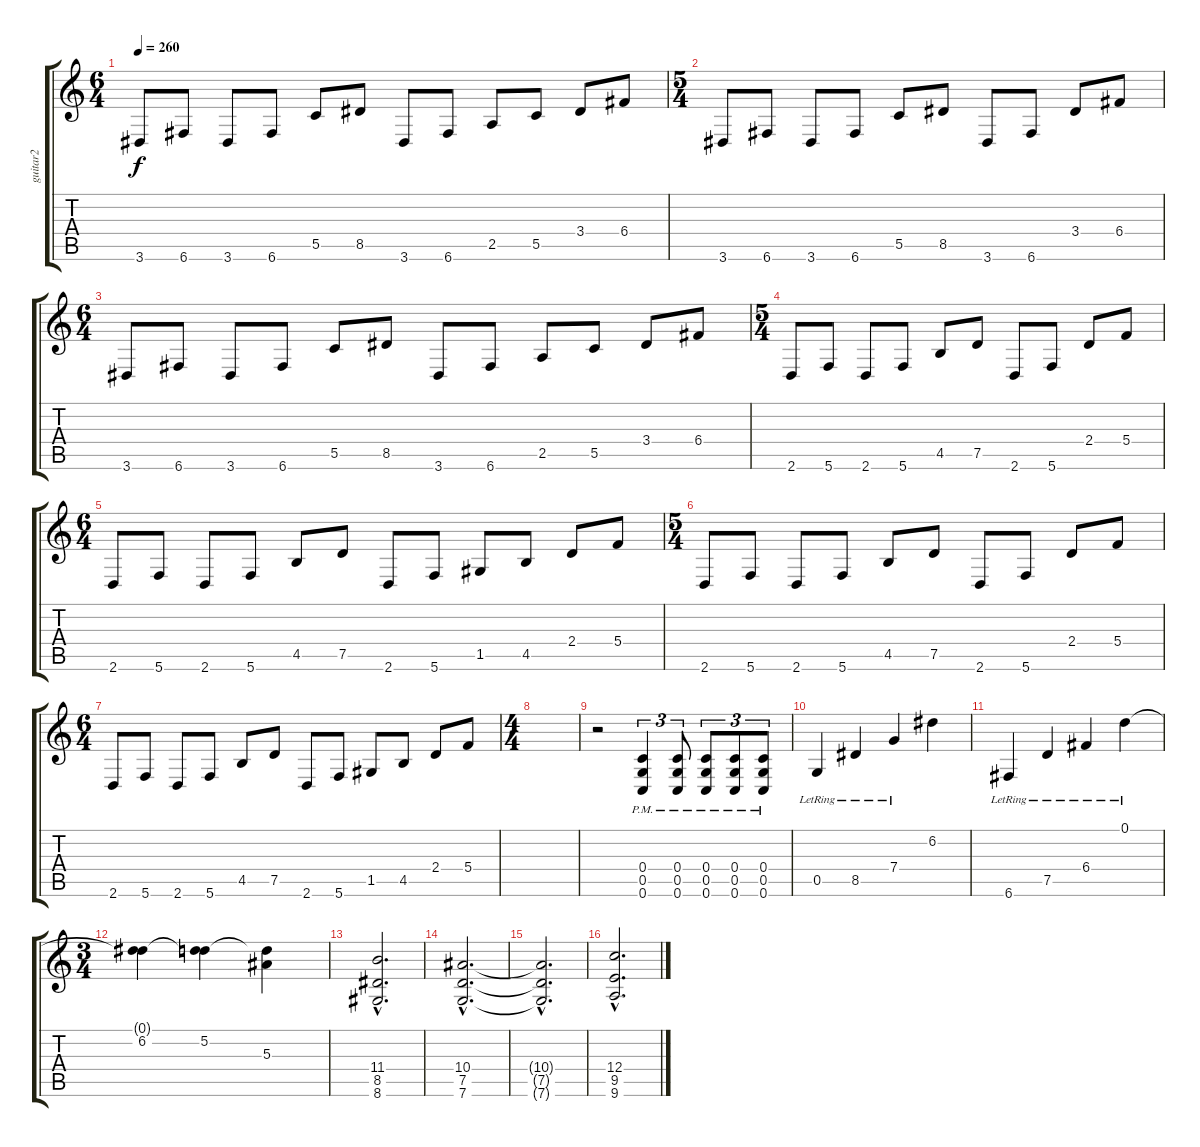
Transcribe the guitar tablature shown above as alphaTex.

\track ("guitar2" "guitar2") {instrument distortionguitar}
\staff {score tabs}
\tuning (D4 A3 F3 C3 G2 C2) {hide}
\ts (6 4)
\tempo 260
\clef g2
\ks c
3.6.8{dy f} 6.6.8 3.6.8 6.6.8 5.5.8 8.5.8 3.6.8 6.6.8 2.5.8 5.5.8 3.4.8 6.4.8 |
\ts (5 4)
3.6.8 6.6.8 3.6.8 6.6.8 5.5.8 8.5.8 3.6.8 6.6.8 3.4.8 6.4.8 |
\ts (6 4)
3.6.8 6.6.8 3.6.8 6.6.8 5.5.8 8.5.8 3.6.8 6.6.8 2.5.8 5.5.8 3.4.8 6.4.8 |
\ts (5 4)
2.6.8 5.6.8 2.6.8 5.6.8 4.5.8 7.5.8 2.6.8 5.6.8 2.4.8 5.4.8 |
\ts (6 4)
2.6.8 5.6.8 2.6.8 5.6.8 4.5.8 7.5.8 2.6.8 5.6.8 1.5.8 4.5.8 2.4.8 5.4.8 |
\ts (5 4)
2.6.8 5.6.8 2.6.8 5.6.8 4.5.8 7.5.8 2.6.8 5.6.8 2.4.8 5.4.8 |
\ts (6 4)
2.6.8 5.6.8 2.6.8 5.6.8 4.5.8 7.5.8 2.6.8 5.6.8 1.5.8 4.5.8 2.4.8 5.4.8 |
\ts (4 4)
|
r.2 (0.4{pm} 0.5{pm} 0.6{pm}).4{tu (3 2)} (0.4{pm} 0.5{pm} 0.6{pm}).8{tu (3 2)} (0.4{pm} 0.5{pm} 0.6{pm}).8{tu (3 2)} (0.4{pm} 0.5{pm} 0.6{pm}).8{tu (3 2)} (0.4{pm} 0.5{pm} 0.6{pm}).8{tu (3 2)} |
0.5{lr}.4 8.5{lr}.4 7.4{lr}.4 6.2.4 |
6.6{lr}.4 7.5{lr}.4 6.4{lr}.4 0.1{lr}.4 |
\ts (3 4)
(0.1{t} 6.2).4 (0.1{t} 5.2).4 (0.1{t} 5.3).4 |
(11.4{hac} 8.5{hac} 8.6{hac}).2{d} |
(10.4{hac} 7.5{hac} 7.6{hac}).2{d} |
(10.4{hac t} 7.5{hac t} 7.6{hac t}).2{d} |
(12.4{hac} 9.5{hac} 9.6{hac}).2{d}
